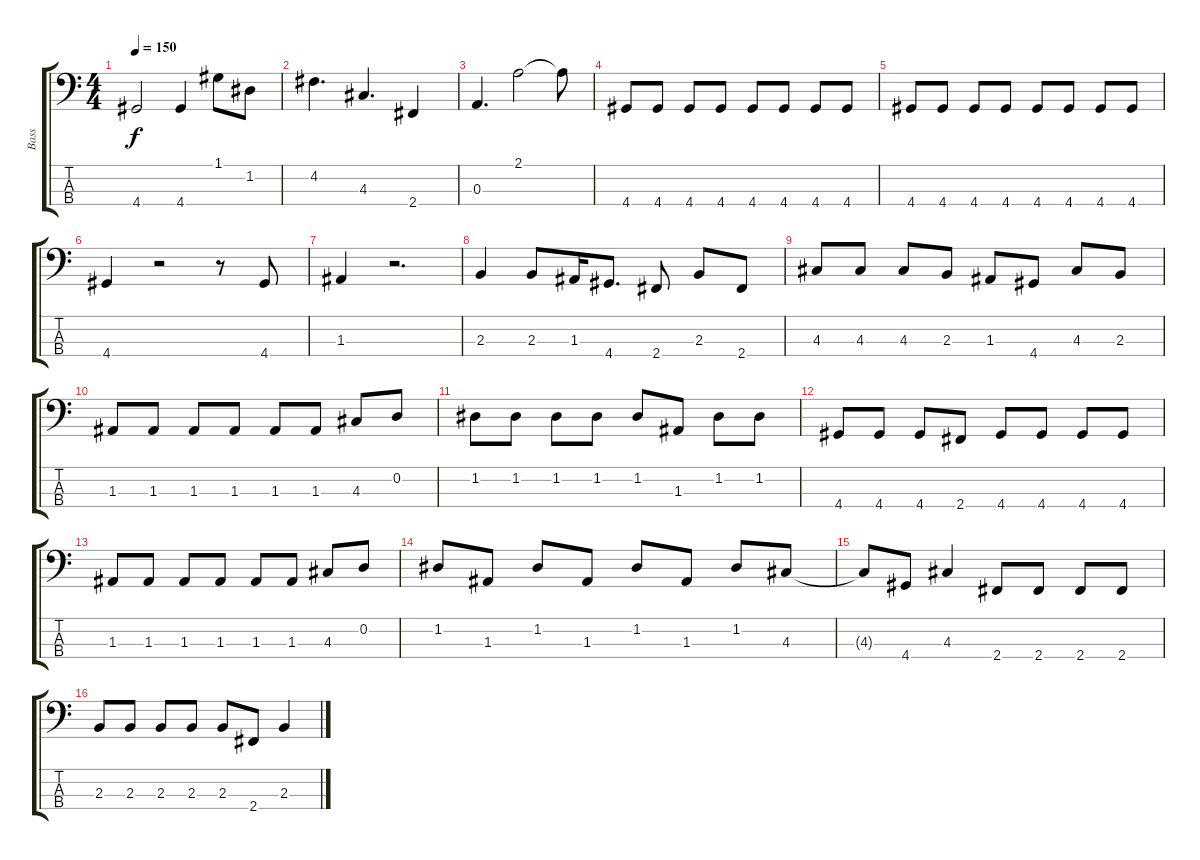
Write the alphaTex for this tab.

\track ("Bass" "Bass") {instrument electricbassfinger}
\staff {score tabs}
\tuning (G2 D2 A1 E1) {hide}
\ts (4 4)
\tempo 150
\clef f4
\ks c
4.4.2{dy f} 4.4.4 1.1.8 1.2.8 |
4.2.4{d} 4.3.4{d} 2.4.4 |
0.3.4{d} 2.1.2 2.1{t}.8 |
4.4.8 4.4.8 4.4.8 4.4.8 4.4.8 4.4.8 4.4.8 4.4.8 |
4.4.8 4.4.8 4.4.8 4.4.8 4.4.8 4.4.8 4.4.8 4.4.8 |
4.4.4 r.2 r.8 4.4.8 |
1.3.4 r.2{d} |
2.3.4 2.3.8 1.3.16 4.4.8{d} 2.4.8 2.3.8 2.4.8 |
4.3.8 4.3.8 4.3.8 2.3.8 1.3.8 4.4.8 4.3.8 2.3.8 |
1.3.8 1.3.8 1.3.8 1.3.8 1.3.8 1.3.8 4.3.8 0.2.8 |
1.2.8 1.2.8 1.2.8 1.2.8 1.2.8 1.3.8 1.2.8 1.2.8 |
4.4.8 4.4.8 4.4.8 2.4.8 4.4.8 4.4.8 4.4.8 4.4.8 |
1.3.8 1.3.8 1.3.8 1.3.8 1.3.8 1.3.8 4.3.8 0.2.8 |
1.2.8 1.3.8 1.2.8 1.3.8 1.2.8 1.3.8 1.2.8 4.3.8 |
4.3{t}.8 4.4.8 4.3.4 2.4.8 2.4.8 2.4.8 2.4.8 |
2.3.8 2.3.8 2.3.8 2.3.8 2.3.8 2.4.8 2.3.4
